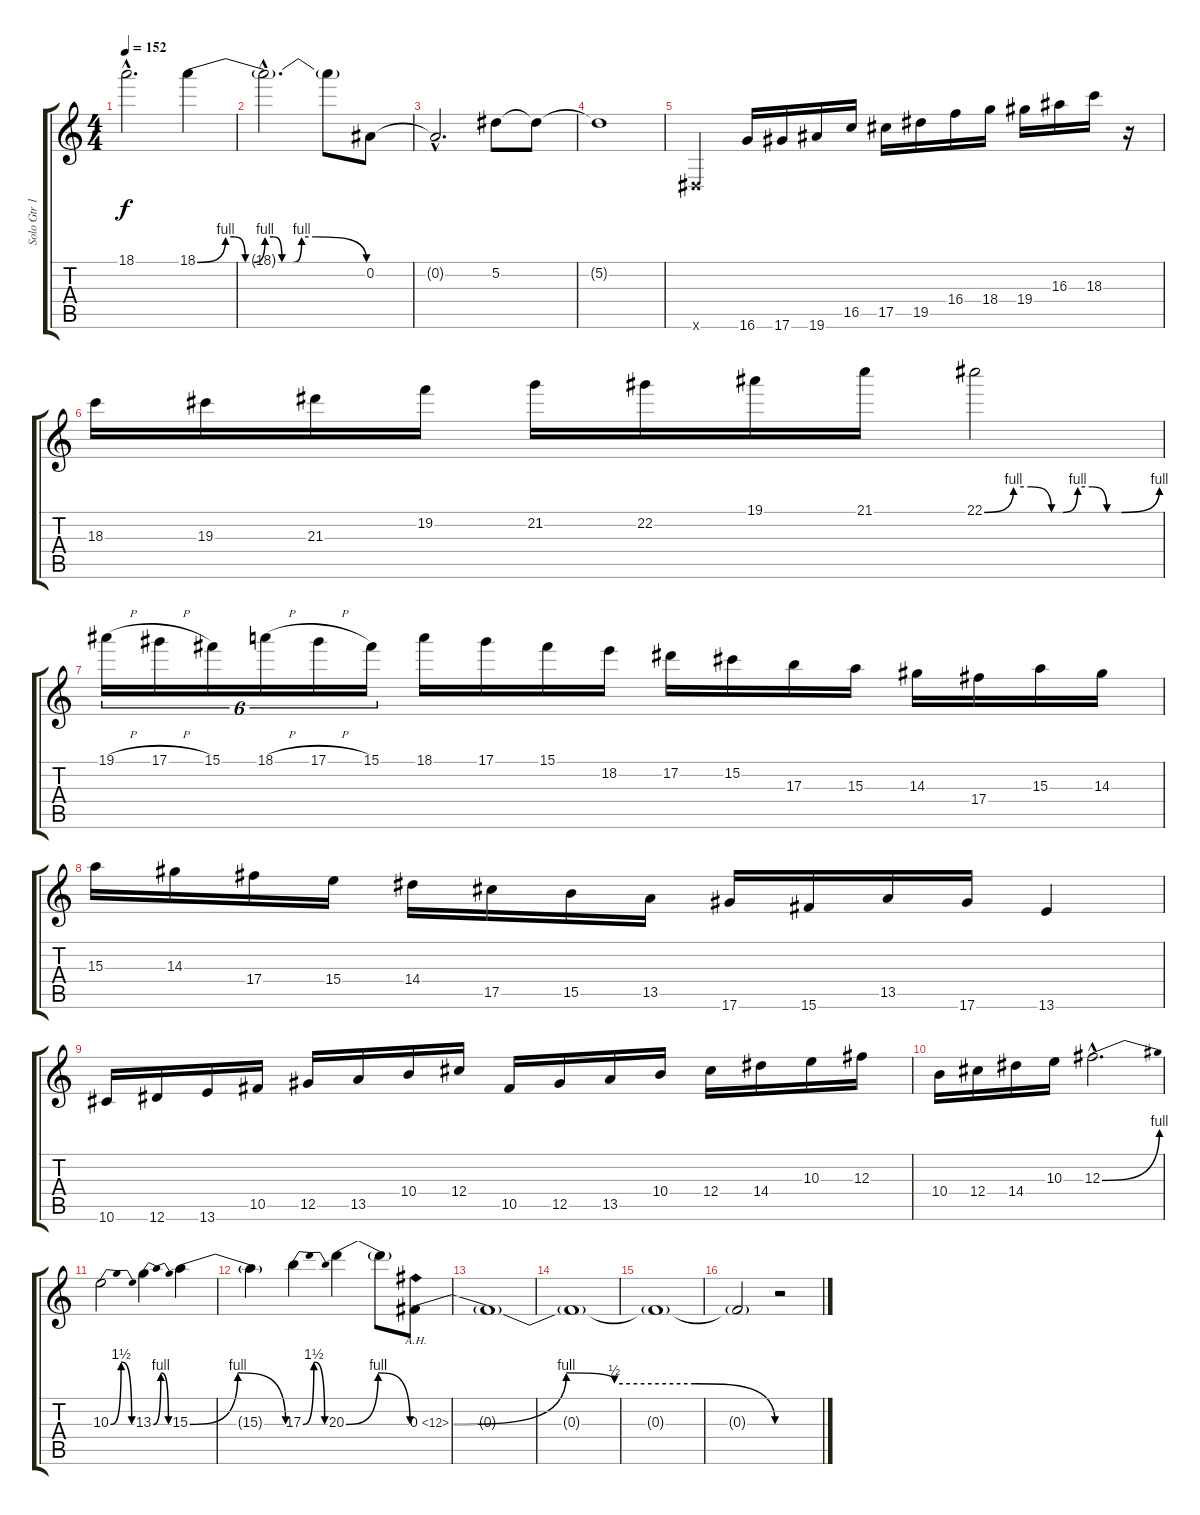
\track ("Solo Gtr 1" "Solo Gtr 1") {instrument distortionguitar}
\staff {score tabs}
\tuning (Eb4 Bb3 Gb3 Db3 Ab2 Eb2) {hide}
\ts (4 4)
\tempo 152
\clef g2
\ks c
18.1{hac t}.2{d dy f} 18.1{be (custom 0 0 10 4 13 4 17 0 20 0 24 4 27 4 30 0 34 0 37 4 42 4 60 0)}.4 |
18.1{hac t}.2{d} 18.1{t}.8 0.2.8 |
0.2{hac t}.2{d} 5.2.8 5.2{t}.8 |
5.2{t}.1 |
0.6{x}.4 16.6.16 17.6.16 19.6.16 16.5.16 17.5.16 19.5.16 16.4.16 18.4.16 19.4.16 16.3.16 18.3.16 r.16 |
18.3.16 19.3.16 21.3.16 19.2.16 21.2.16 22.2.16 19.1.16 21.1.16 22.1{be (custom 0 0 10 4 16 4 23 0 27 0 32 4 37 4 42 0 47 0 60 4)}.2 |
19.1{h}.16{tu (6 4)} 17.1{h}.16{tu (6 4)} 15.1.16{tu (6 4)} 18.1{h}.16{tu (6 4)} 17.1{h}.16{tu (6 4)} 15.1.16{tu (6 4)} 18.1.16 17.1.16 15.1.16 18.2.16 17.2.16 15.2.16 17.3.16 15.3.16 14.3.16 17.4.16 15.3.16 14.3.16 |
15.3.16 14.3.16 17.4.16 15.4.16 14.4.16 17.5.16 15.5.16 13.5.16 17.6.16 15.6.16 13.5.16 17.6.16 13.6.4 |
10.6.16 12.6.16 13.6.16 10.5.16 12.5.16 13.5.16 10.4.16 12.4.16 10.5.16 12.5.16 13.5.16 10.4.16 12.4.16 14.4.16 10.3.16 12.3.16 |
10.4.16 12.4.16 14.4.16 10.3.16 12.3{be (bend 0 0 60 4) hac}.2{d} |
10.3{be (bendrelease 0 0 30 6 30 6 60 0)}.2 13.3{be (bendrelease 0 0 30 4 30 4 60 0)}.4 15.3{be (bendrelease 0 0 30 4 30 4 60 0)}.4 |
15.3{t}.4 17.3{be (bendrelease 0 0 30 6 30 6 60 0)}.4 20.3{be (bendrelease 0 0 30 4 30 4 60 0)}.4 20.3{t}.8 0.3{be (custom 0 0 21 4 30 2 45 2 60 0) ah 12}.8 |
0.3{t}.1 |
0.3{t}.1 |
0.3{t}.1 |
0.3{t}.2 r.2
